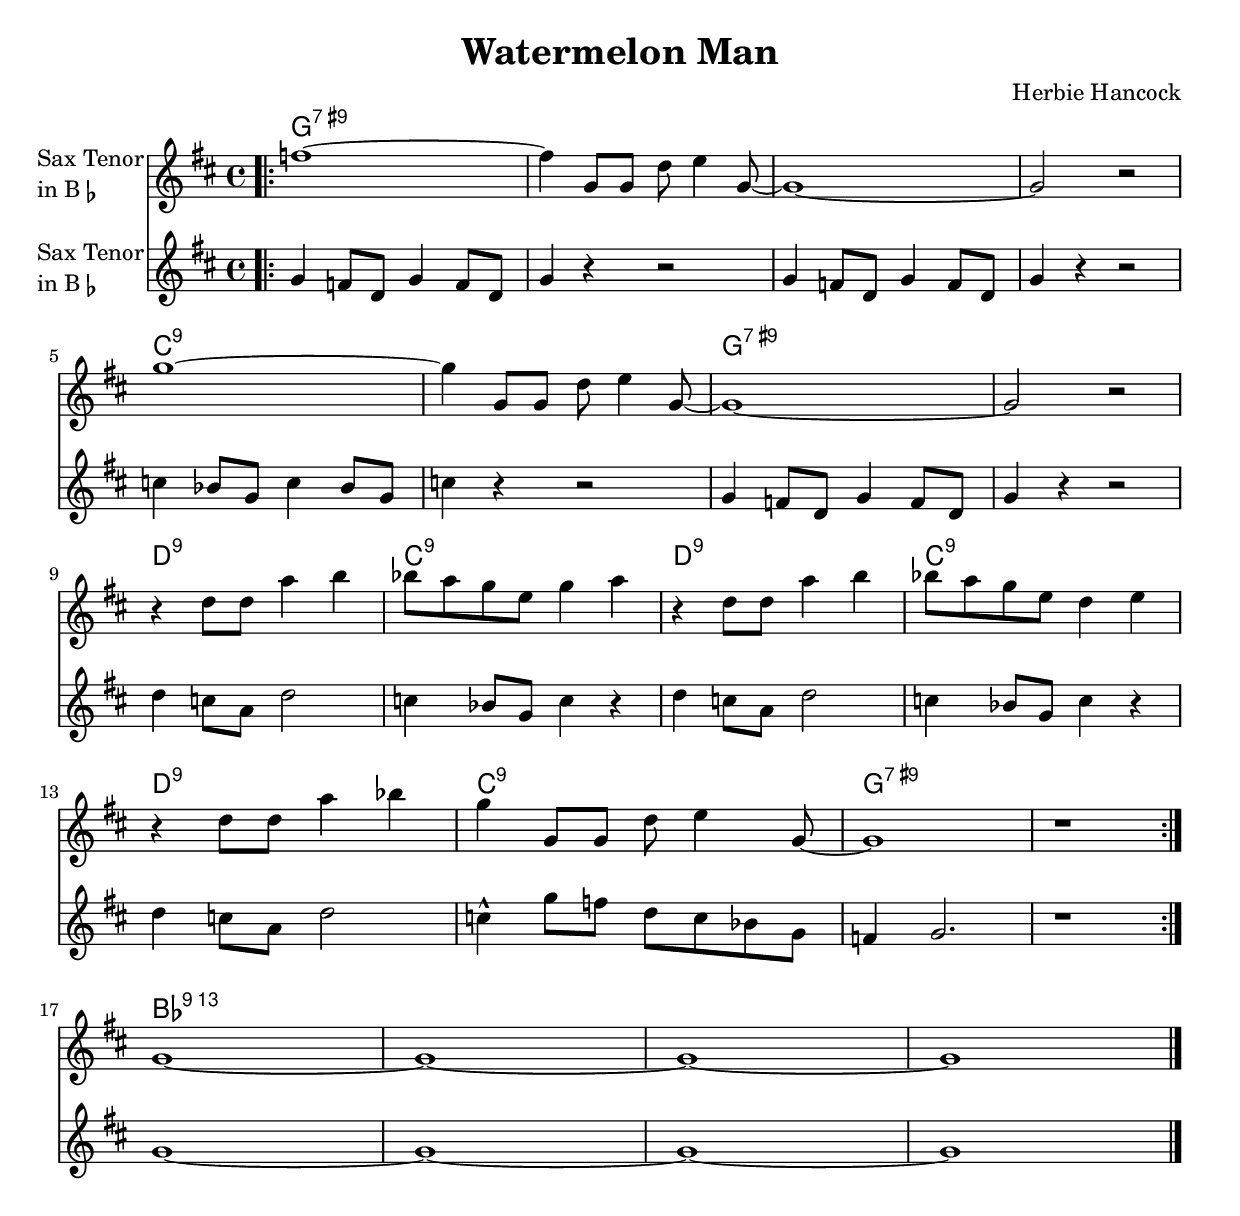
\version "2.23.0"

\header {
  title = "Watermelon Man"
  composer = "Herbie Hancock"
}


\layout {
    \context {
      \Score
      \override SpacingSpanner.base-shortest-duration = #(ly:make-moment 1/16)
    }
}


improG = {  }

<<
\chords {  
     \set noChordSymbol = ""
    g1:7.9+ r r r c:9 r g:7.9+ r d:9 c:9 d:9 c:9 d:9 c:9 g:7.9+ r bes:13
 }

\new Staff \with {
  instrumentName = \markup {
    \column { "Sax Tenor"
      \line { "in B" \smaller \flat }
    }
  }
  
}

{ 

    \key d \major
    
    \repeat volta 2 {
  
     \bar ".|:" f''1~
    f''4 g'8 g'8 d''8 e''4 g'8~
    g'1~
    g'2 r2

    \break

    g''1~
    g''4 g'8 g'8 d''8 e''4 g'8~
    g'1~
    g'2 r2

    \break

    r4 d''8 d''8 a''4 b''4
    bes''8 a''8 g''8 e''8 g''4 a''4
    r4 d''8 d''8 a''4 b''4
    bes''8 a''8 g''8 e''8 d''4 e''4

    \break

    r4 d''8 d''8 a''4 bes''4
    g''4 g'8 g'8 d''8 e''4 g'8~

     \volta 1 {
        g'1
        r1 \bar ":|."
    }

    \break

    \volta 2 {
        g'1~
        g'1~
        g'1~
        g'1

    }


    }
}


\new Staff \with {
  instrumentName = \markup {
    \column { "Sax Tenor"
      \line { "in B" \smaller \flat }
    }
  }
  
}

{ 

    \key d \major
    
    \repeat volta 2 {
  
     \bar ".|:" g'4 f'8 d' g'4 f'8 d' g'4 r4 r2

    g'4 f'8 d' g'4 f'8 d'
    g'4 r4 r2

    c''4 bes'8 g' c''4 bes'8 g'
    c''4 r4 r2

    g'4 f'8 d' g'4 f'8 d'
    g'4 r4 r2   

    d''4 c''8 a' d''2
    c''4 bes'8 g' c''4 r4

    d''4 c''8 a' d''2
    c''4 bes'8 g' c''4 r4

    d''4 c''8 a' d''2
    c''4-^ g''8 f'' d'' c'' bes' g'

    \volta 1 {
      f'4 g'2.
      r1
    }

    \volta 2 {
        g'1~
        g'1~
        g'1~
        g'1

    }

    \bar "|."  

    }
}

>>